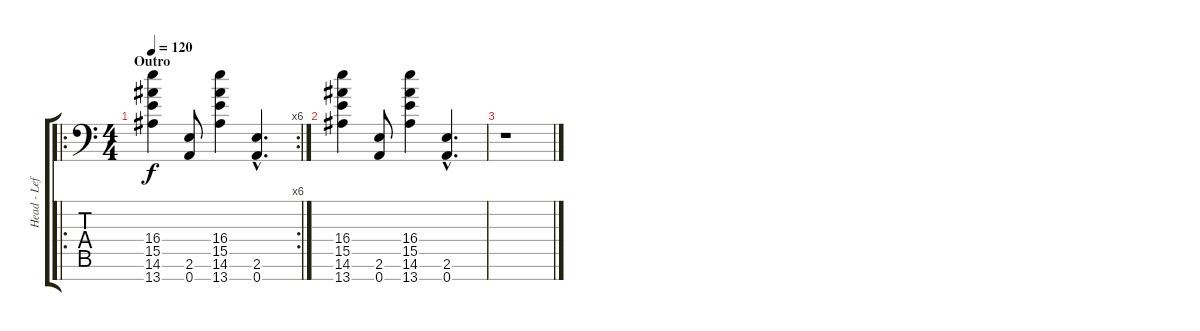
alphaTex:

\track ("Head - Left Guitar" "Head - Lef") {instrument distortionguitar}
\staff {score tabs}
\tuning (D4 A3 F3 C3 G2 D2 A1) {hide}
\ro
\rc 6
\ts (4 4)
\section ("" "Outro")
\tempo 120
\clef f4
\ks c
(16.4 15.5 14.6 13.7).4{dy f} (2.6 0.7).8 (16.4 15.5 14.6 13.7).4 (2.6{hac} 0.7{hac}).4{d} |
(16.4 15.5 14.6 13.7).4 (2.6 0.7).8 (16.4 15.5 14.6 13.7).4 (2.6{hac} 0.7{hac}).4{d} |
r.1
